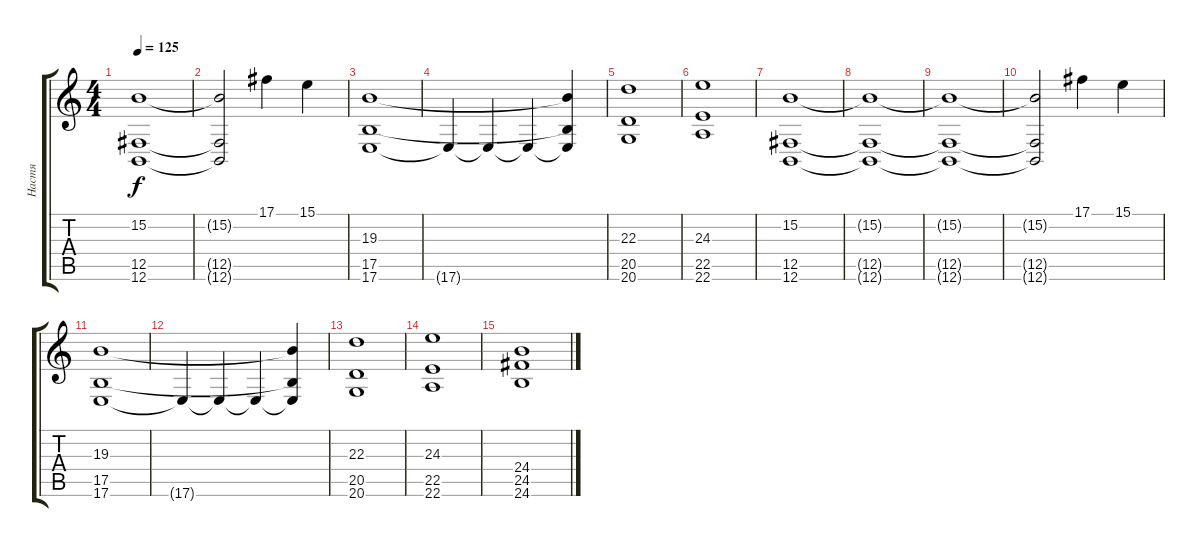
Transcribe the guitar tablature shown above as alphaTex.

\track ("Настя" "Настя") {instrument stringensemble2}
\staff {score tabs}
\tuning (Db4 Ab3 E3 B2 Gb2 B1) {hide}
\ts (4 4)
\tempo 125
\clef g2
\ks c
(15.2{t} 12.5{t} 12.6{t}).1{dy f} |
(15.2{t} 12.5{t} 12.6{t}).2 17.1.4 15.1.4 |
(19.3 17.5 17.6).1 |
17.6{t}.4 17.6{t}.4 17.6{t}.4 (19.3{t} 17.5{t} 17.6{t}).4 |
(22.3 20.5 20.6).1 |
(24.3 22.5 22.6).1 |
(15.2 12.5 12.6).1 |
(15.2{t} 12.5{t} 12.6{t}).1 |
(15.2{t} 12.5{t} 12.6{t}).1 |
(15.2{t} 12.5{t} 12.6{t}).2 17.1.4 15.1.4 |
(19.3 17.5 17.6).1 |
17.6{t}.4 17.6{t}.4 17.6{t}.4 (19.3{t} 17.5{t} 17.6{t}).4 |
(22.3 20.5 20.6).1 |
(24.3 22.5 22.6).1 |
(24.4 24.5 24.6).1
